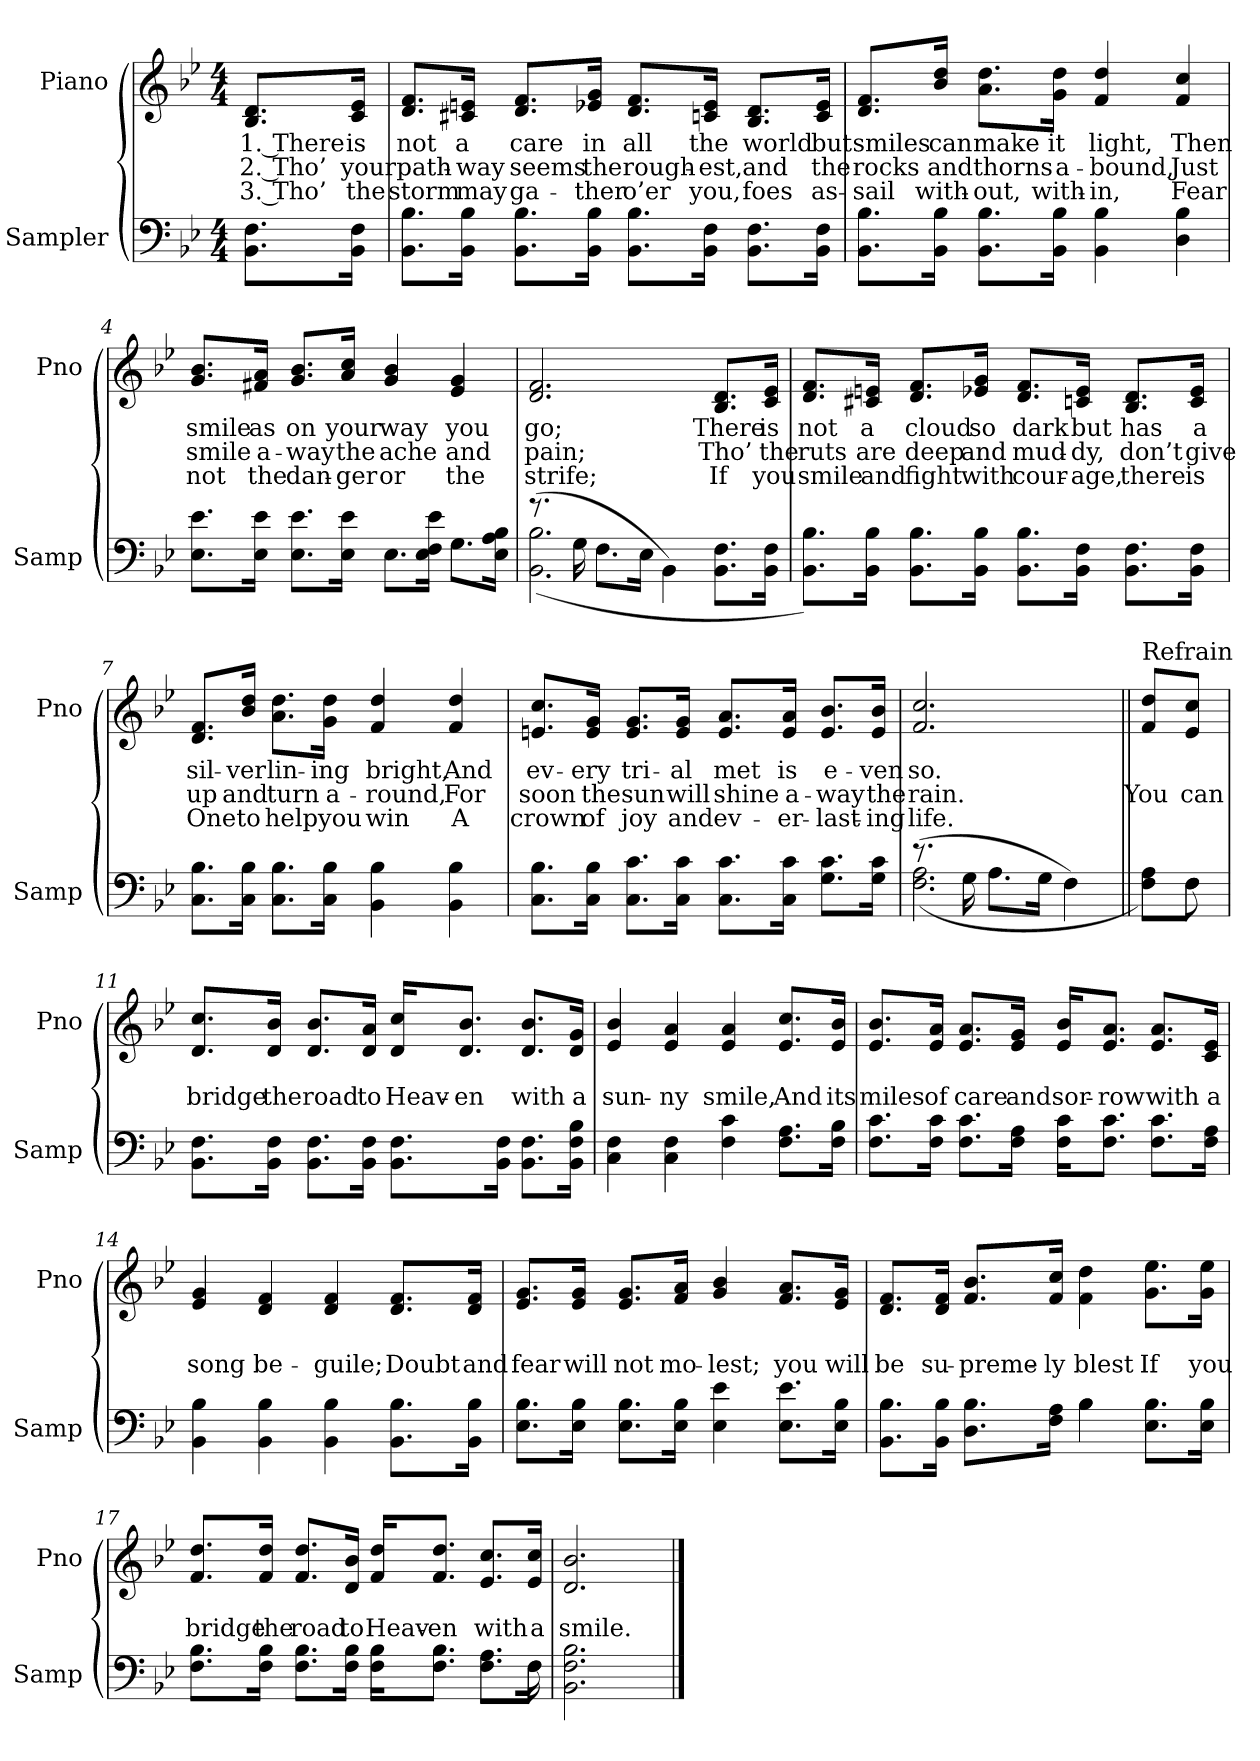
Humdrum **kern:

**kern	**kern	**text	**text	**text
*part2	*part1	*part1	*part1	*part1
*staff2	*staff1	*staff1	*staff1	*staff1
*I"Sampler	*I"Piano	*	*	*
*I'Samp	*I'Pno	*	*	*
*clefF4	*clefG2	*	*	*
*k[b-e-]	*k[b-e-]	*	*	*
*B-:	*B-:	*	*	*
*M4/4	*M4/4	*	*	*
=1	=1	=1	=1	=1
8.BB-\ 8.F\L	8.B-/ 8.d/L	1. There	2. Tho’	3. Tho’
16BB-\ 16F\Jk	16c/ 16e-/Jk	is	your	the
=2	=2	=2	=2	=2
8.BB-\ 8.B-\L	8.d/ 8.f/L	not	path-	storm
16BB-\ 16B-\Jk	16c#X/ 16en/Jk	a	-way	may
8.BB-\ 8.B-\L	8.d/ 8.f/L	care	seems	ga-
16BB-\ 16B-\Jk	16e-X/ 16g/Jk	in	the	-ther
8.BB-\ 8.B-\L	8.d/ 8.f/L	all	rough-	o’er
16BB-\ 16F\Jk	16cn/ 16e-/Jk	the	-est,	you,
8.BB-\ 8.F\L	8.B-/ 8.d/L	world	and	foes
16BB-\ 16F\Jk	16c/ 16e-/Jk	but	the	as-
=3	=3	=3	=3	=3
8.BB-\ 8.B-\L	8.d/ 8.f/L	smiles	rocks	-sail
16BB-\ 16B-\Jk	16b-/ 16dd/Jk	can	and	with-
8.BB-\ 8.B-\L	8.a\ 8.dd\L	make	thorns	-out,
16BB-\ 16B-\Jk	16g\ 16dd\Jk	it	a-	with-
4BB- 4B-	4f 4dd	light,	-bound,	-in,
4D 4B-	4f 4cc	Then	Just	Fear
=4	=4	=4	=4	=4
8.E-\ 8.e-\L	8.g/ 8.b-/L	smile	smile	not
16E-\ 16e-\Jk	16f#X/ 16a/Jk	as	a-	the
8.E-\ 8.e-\L	8.g/ 8.b-/L	on	-way	dan-
16E-\ 16e-\Jk	16a/ 16cc/Jk	your	the	-ger
8.E-\L	4g 4b-	way	ache	or
16E-\ 16F\ 16e-\Jk	.	.	.	.
8.G\L	4e- 4g	you	and	the
16E-\ 16A\ 16B-\Jk	.	.	.	.
=5	=5	=5	=5	=5
*^	*	*	*	*
(8.r	(2.BB- 2.B-	2.d 2.f	go;	pain;	strife;
16G\	.	.	.	.	.
8.F\L	.	.	.	.	.
16E-\Jk	.	.	.	.	.
4BB-\)	.	.	.	.	.
8.BB-\ 8.F\L	4ryy	8.B-/ 8.d/L	There	Tho’	If
16BB-\ 16F\Jk	.	16c/ 16e-/Jk	is	the	you
*v	*v	*	*	*	*
=6	=6	=6	=6	=6
8.BB-\ 8.B-\L)	8.d/ 8.f/L	not	ruts	smile
16BB-\ 16B-\Jk	16c#X/ 16en/Jk	a	are	and
8.BB-\ 8.B-\L	8.d/ 8.f/L	cloud	deep	fight
16BB-\ 16B-\Jk	16e-X/ 16g/Jk	so	and	with
8.BB-\ 8.B-\L	8.d/ 8.f/L	dark	mud-	cour-
16BB-\ 16F\Jk	16cn/ 16e-/Jk	but	-dy,	-age,
8.BB-\ 8.F\L	8.B-/ 8.d/L	has	don’t	there
16BB-\ 16F\Jk	16c/ 16e-/Jk	a	give	is
=7	=7	=7	=7	=7
8.C\ 8.B-\L	8.d/ 8.f/L	sil-	up	One
16C\ 16B-\Jk	16b-/ 16dd/Jk	-ver	and	to
8.C\ 8.B-\L	8.a\ 8.dd\L	lin-	turn	help
16C\ 16B-\Jk	16g\ 16dd\Jk	-ing	a-	you
4BB- 4B-	4f 4dd	bright,	-round,	win
4BB- 4B-	4f 4dd	And	For	A
=8	=8	=8	=8	=8
8.C\ 8.B-\L	8.en/ 8.cc/L	ev-	soon	crown
16C\ 16B-\Jk	16e/ 16g/Jk	-ery	the	of
8.C\ 8.c\L	8.e/ 8.g/L	tri-	sun	joy
16C\ 16c\Jk	16e/ 16g/Jk	-al	will	and
8.C\ 8.c\L	8.e/ 8.a/L	met	shine	ev-
16C\ 16c\Jk	16e/ 16a/Jk	is	a-	-er-
8.G\ 8.c\L	8.e/ 8.b-/L	e-	-way	-last-
16G\ 16c\Jk	16e/ 16b-/Jk	-ven	the	-ing
=9	=9	=9	=9	=9
*^	*	*	*	*
(8.r	(2.F 2.A	2.f 2.cc	so.	rain.	life.
16G\	.	.	.	.	.
8.A\L	.	.	.	.	.
16G\Jk	.	.	.	.	.
4F\)	.	.	.	.	.
=10||	=10||	=10||	=10||	=10||	=10||
!	!	!LO:TX:t=Refrain	!	!	!
8F\ 8A\L)	8ryy	8f/ 8dd/L	.	You	.
8F\J	8F	8e-/ 8cc/J	.	can	.
*v	*v	*	*	*	*
=11	=11	=11	=11	=11
8.BB-\ 8.F\L	8.d/ 8.cc/L	.	bridge	.
16BB-\ 16F\Jk	16d/ 16b-/Jk	.	the	.
8.BB-\ 8.F\L	8.d/ 8.b-/L	.	road	.
16BB-\ 16F\Jk	16d/ 16a/Jk	.	to	.
8.BB-\ 8.F\L	16d/ 16cc/KL	.	Heav-	.
.	8.d/ 8.b-/J	.	-en	.
16BB-\ 16F\Jk	.	.	.	.
8.BB-\ 8.F\L	8.d/ 8.b-/L	.	with	.
16BB-\ 16F\ 16B-\Jk	16d/ 16g/Jk	.	a	.
=12	=12	=12	=12	=12
4C 4F	4e- 4b-	.	sun-	.
4C 4F	4e- 4a	.	-ny	.
4F 4c	4e- 4a	.	smile,	.
8.F\ 8.A\L	8.e-/ 8.cc/L	.	And	.
16F\ 16B-\Jk	16e-/ 16b-/Jk	.	its	.
=13	=13	=13	=13	=13
8.F\ 8.c\L	8.e-/ 8.b-/L	.	miles	.
16F\ 16c\Jk	16e-/ 16a/Jk	.	of	.
8.F\ 8.c\L	8.e-/ 8.a/L	.	care	.
16F\ 16A\Jk	16e-/ 16g/Jk	.	and	.
16F\ 16c\KL	16e-/ 16b-/KL	.	sor-	.
8.F\ 8.c\J	8.e-/ 8.a/J	.	-row	.
8.F\ 8.c\L	8.e-/ 8.a/L	.	with	.
16F\ 16A\Jk	16c/ 16e-/Jk	.	a	.
=14	=14	=14	=14	=14
4BB- 4B-	4e- 4g	.	song	.
4BB- 4B-	4d 4f	.	be-	.
4BB- 4B-	4d 4f	.	-guile;	.
8.BB-\ 8.B-\L	8.d/ 8.f/L	.	Doubt	.
16BB-\ 16B-\Jk	16d/ 16f/Jk	.	and	.
=15	=15	=15	=15	=15
8.E-\ 8.B-\L	8.e-/ 8.g/L	.	fear	.
16E-\ 16B-\Jk	16e-/ 16g/Jk	.	will	.
8.E-\ 8.B-\L	8.e-/ 8.g/L	.	not	.
16E-\ 16B-\Jk	16f/ 16a/Jk	.	mo-	.
4E- 4e-	4g 4b-	.	-lest;	.
8.E-\ 8.e-\L	8.f/ 8.a/L	.	you	.
16E-\ 16B-\Jk	16e-/ 16g/Jk	.	will	.
=16	=16	=16	=16	=16
*^	*	*	*	*
8.BB-\ 8.B-\L	2ryy	8.d/ 8.f/L	.	be	.
16BB-\ 16B-\Jk	.	16d/ 16f/Jk	.	su-	.
8.D\ 8.B-\L	.	8.f/ 8.b-/L	.	-preme-	.
16F\ 16A\Jk	.	16f/ 16cc/Jk	.	-ly	.
4B-\	4B-	4f\ 4dd\	.	blest	.
8.E-\ 8.B-\L	4ryy	8.g\ 8.ee-\L	.	If	.
16E-\ 16B-\Jk	.	16g\ 16ee-\Jk	.	you	.
=17	=17	=17	=17	=17	=17
8.F\ 8.B-\L	2...ryy	8.f/ 8.dd/L	.	bridge	.
16F\ 16B-\Jk	.	16f/ 16dd/Jk	.	the	.
8.F\ 8.B-\L	.	8.f/ 8.dd/L	.	road	.
16F\ 16B-\Jk	.	16d/ 16b-/Jk	.	to	.
16F\ 16B-\KL	.	16f/ 16dd/KL	.	Heav-	.
8.F\ 8.B-\J	.	8.f/ 8.dd/J	.	-en	.
8.F\ 8.A\L	.	8.e-/ 8.cc/L	.	with	.
16F\Jk	16F	16e-/ 16cc/Jk	.	a	.
*v	*v	*	*	*	*
=18	=18	=18	=18	=18
2.BB- 2.F 2.B-	2.d 2.b-	.	smile.	.
==	==	==	==	==
*-	*-	*-	*-	*-
